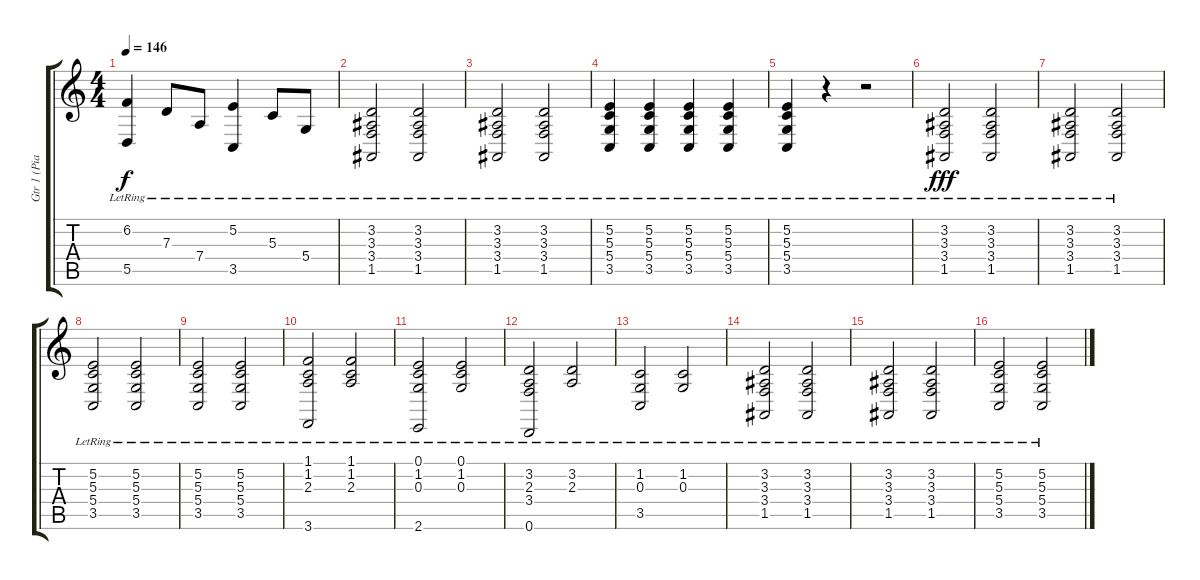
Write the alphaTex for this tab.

\track ("Gtr 1 (Piano)" "Gtr 1 (Pia") {instrument acousticgrandpiano}
\staff {score tabs}
\tuning (E4 B3 G3 D3 A2 D2) {hide}
\ts (4 4)
\tempo 146
\clef g2
\ks c
(6.2{lr} 5.5{lr}).4{dy f} 7.3{lr}.8 7.4{lr}.8 (5.2{lr} 3.5{lr}).4 5.3{lr}.8 5.4{lr}.8 |
(3.2{lr} 3.3{lr} 3.4{lr} 1.5{lr}).2 (3.2{lr} 3.3{lr} 3.4{lr} 1.5{lr}).2 |
(3.2{lr} 3.3{lr} 3.4{lr} 1.5{lr}).2 (3.2{lr} 3.3{lr} 3.4{lr} 1.5{lr}).2 |
(5.2{lr} 5.3{lr} 5.4{lr} 3.5{lr}).4 (5.2{lr} 5.3{lr} 5.4{lr} 3.5{lr}).4 (5.2{lr} 5.3{lr} 5.4{lr} 3.5{lr}).4 (5.2{lr} 5.3{lr} 5.4{lr} 3.5{lr}).4 |
(5.2{lr} 5.3{lr} 5.4{lr} 3.5{lr}).4 r.4 r.2 |
(3.2{lr} 3.3{lr} 3.4{lr} 1.5{lr}).2{dy fff} (3.2{lr} 3.3{lr} 3.4{lr} 1.5{lr}).2 |
(3.2{lr} 3.3{lr} 3.4{lr} 1.5{lr}).2 (3.2{lr} 3.3{lr} 3.4{lr} 1.5{lr}).2 |
(5.2{lr} 5.3{lr} 5.4{lr} 3.5{lr}).2 (5.2{lr} 5.3{lr} 5.4{lr} 3.5{lr}).2 |
(5.2{lr} 5.3{lr} 5.4{lr} 3.5{lr}).2 (5.2{lr} 5.3{lr} 5.4{lr} 3.5{lr}).2 |
(1.1{lr} 1.2{lr} 2.3{lr} 3.6{lr}).2 (1.1{lr} 1.2{lr} 2.3{lr}).2 |
(0.1{lr} 1.2{lr} 0.3{lr} 2.6{lr}).2 (0.1{lr} 1.2{lr} 0.3{lr}).2 |
(3.2{lr} 2.3{lr} 3.4{lr} 0.6{lr}).2 (3.2{lr} 2.3{lr}).2 |
(1.2{lr} 0.3{lr} 3.5{lr}).2 (1.2{lr} 0.3{lr}).2 |
(3.2{lr} 3.3{lr} 3.4{lr} 1.5{lr}).2 (3.2{lr} 3.3{lr} 3.4{lr} 1.5{lr}).2 |
(3.2{lr} 3.3{lr} 3.4{lr} 1.5{lr}).2 (3.2{lr} 3.3{lr} 3.4{lr} 1.5{lr}).2 |
(5.2{lr} 5.3{lr} 5.4{lr} 3.5{lr}).2 (5.2{lr} 5.3{lr} 5.4{lr} 3.5{lr}).2
